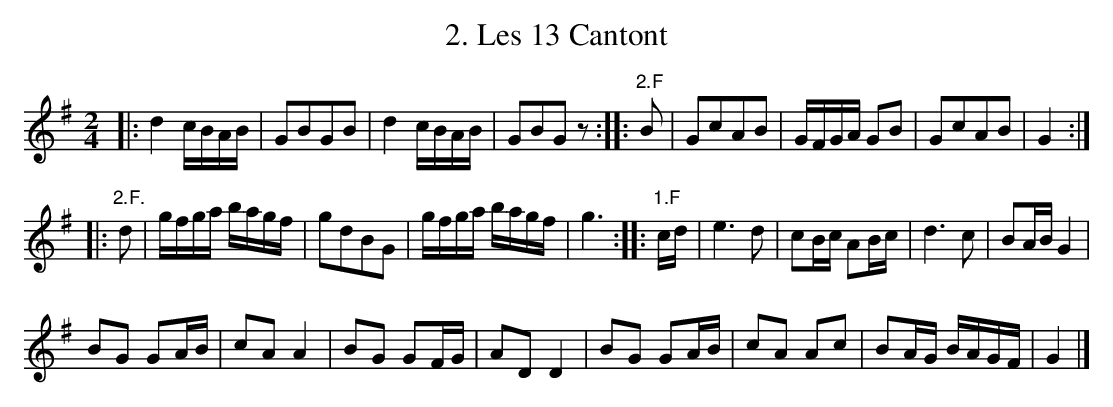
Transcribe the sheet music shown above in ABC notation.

X:1
T: 2. Les 13 Cantont
M: 2/4
L: 1/16
K: G
|:\
d4 cBAB | G2B2G2B2 | d4 cBAB | G2B2G2z2 :|\
|: "2.F"B2 |\
G2c2A2B2 | GFGA G2B2 | G2c2A2B2 | G4 :|
|: "2.F."d2 |\
gfga bagf | g2d2B2G2 | gfga bagf | g6 :|\
|: "1.F"cd |\
e6 d2 | c2Bc A2Bc | d6 c2 | B2AB G4 |
B2G2 G2AB | c2A2 A4 | B2G2 G2FG | A2D2 D4 |\
B2G2 G2AB | c2A2 A2c2 | B2AG BAGF | G4 |]
